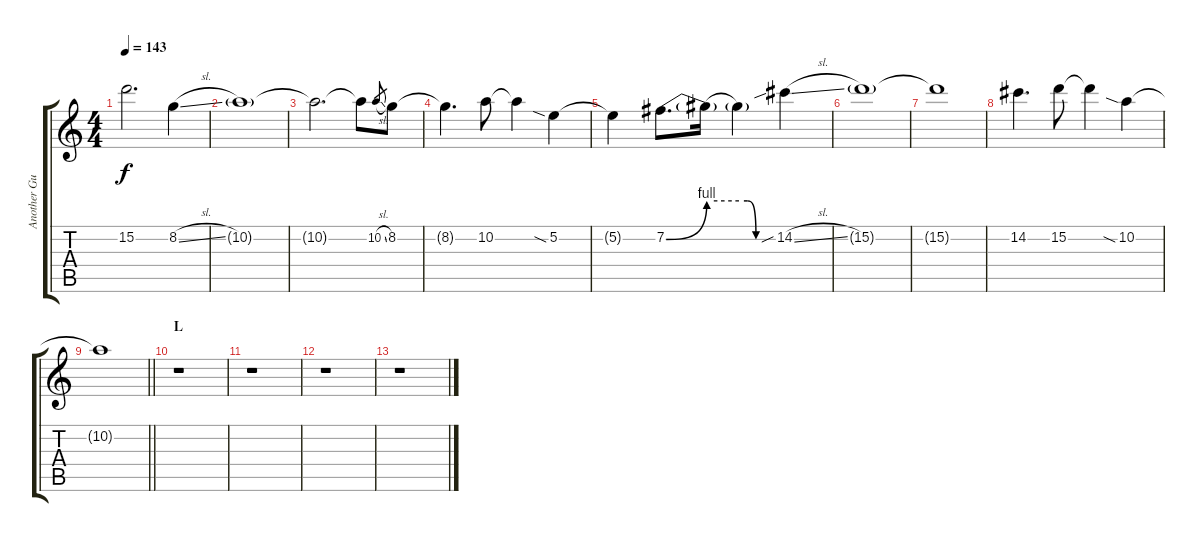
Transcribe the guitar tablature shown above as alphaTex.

\track ("Another Guitar" "Another Gu") {instrument overdrivenguitar}
\staff {score tabs}
\tuning (E4 B3 G3 D3 A2 E2) {hide}
\ts (4 4)
\tempo 143
\clef g2
\ks c
15.2{t}.2{d dy f} 8.2{sl}.4 |
10.2{g}.1 |
10.2{t}.2{d} 10.2{t}.8 10.2{sl}.8{gr} 8.2.8 |
8.2{t}.4{d} 10.2.8 10.2{t}.4 5.2{sia}.4 |
5.2{t}.4 7.2{be (bend 0 0 60 4)}.8{d} 7.2{be (hold 0 4 60 4) t}.16 7.2{be (custom 0 4 15 4 30 0 60 0) t}.4 14.2{sib sl}.4 |
15.2{g}.1 |
15.2{t}.1 |
14.2.4{d} 15.2.8 15.2{t}.4 10.2{sia}.4 |
\barLineRight lightlight
10.2{t}.1 |
\section ("" "L")
r.1 |
r.1 |
r.1 |
r.1
